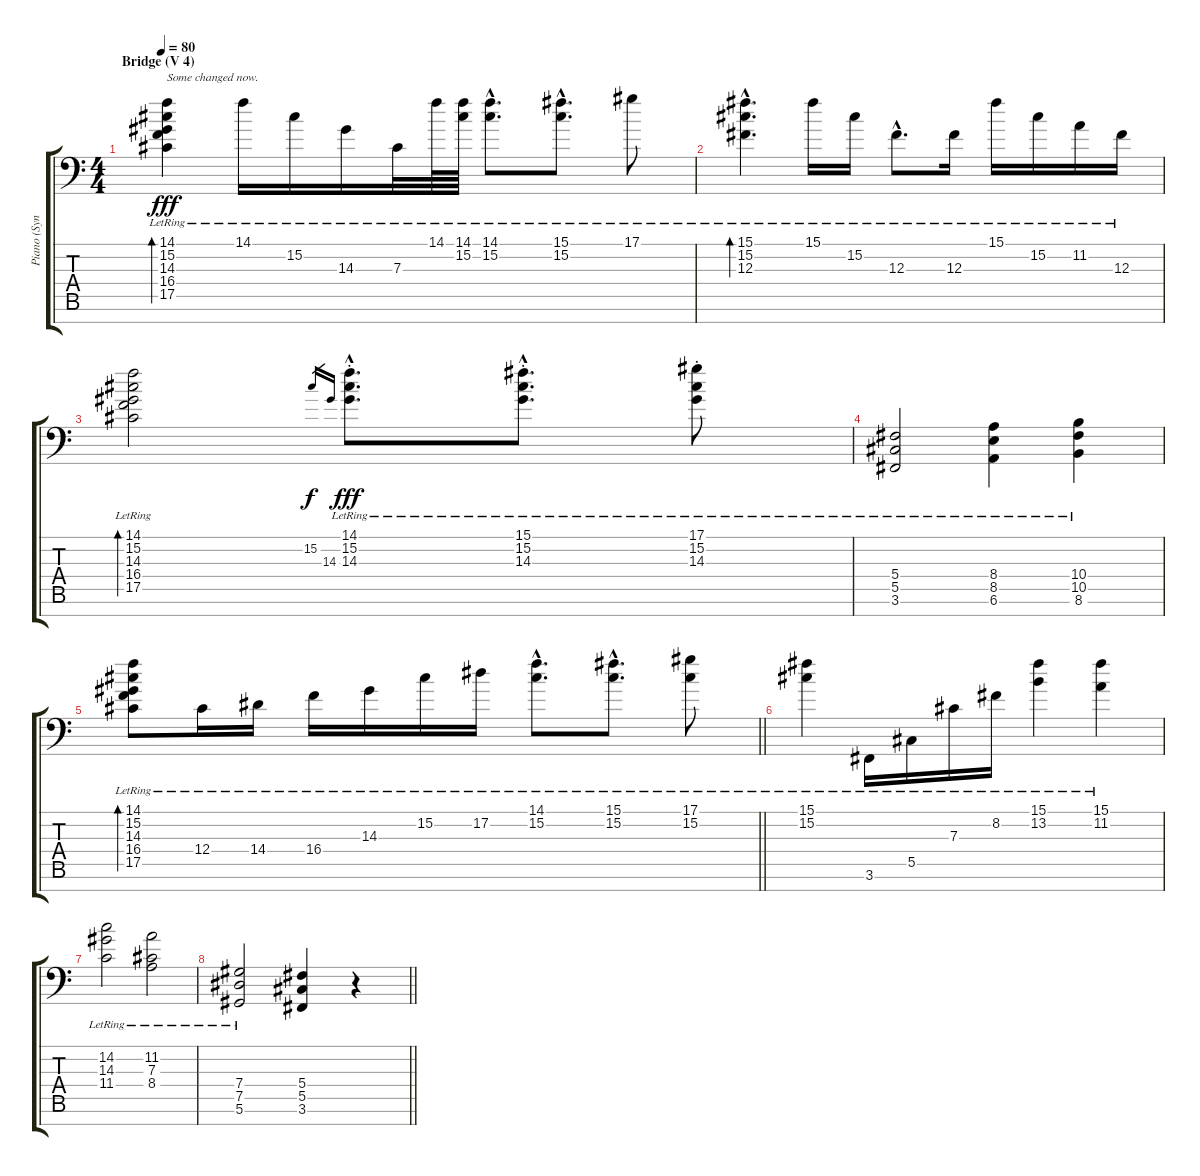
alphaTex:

\track ("Piano (Synth)" "Piano (Syn") {instrument brightacousticpiano}
\staff {score tabs}
\tuning (Eb4 Bb3 Gb3 Db3 Ab2 Eb2 Bb1) {hide}
\ts (4 4)
\section ("" "Bridge (V 4)")
\tempo 80
\clef f4
\ks c
(14.1{lr} 15.2{lr} 14.3{lr} 16.4{lr} 17.5{lr}).4{bd 60 txt "Some changed now." dy fff} 14.1{lr}.16 15.2{lr}.16 14.3{lr}.16 7.3{lr}.32 14.1{lr}.64 (14.1{lr} 15.2{lr}).64 (14.1{hac lr} 15.2{hac lr}).8{d} (15.1{hac lr} 15.2{hac lr}).8{d} 17.1{lr}.8 |
(15.1{hac lr} 15.2{hac lr} 12.3{hac lr}).4{d bd 60} 15.1{lr}.16 15.2{lr}.16 12.3{hac lr}.8{d} 12.3{lr}.16 15.1{lr}.16 15.2{lr}.16 11.2{lr}.16 12.3{lr}.16 |
(14.1{lr} 15.2{lr} 14.3{lr} 16.4{lr} 17.5{lr}).2{bd 60} 15.2.16{gr dy f} 14.3.16{gr} (14.1{hac st lr} 15.2{hac st lr} 14.3{hac st lr}).8{d dy fff} (15.1{hac st lr} 15.2{hac st lr} 14.3{hac st}).8{d} (17.1{st lr} 15.2{st lr} 14.3{st}).8 |
(5.4{lr} 5.5{lr} 3.6{lr}).2 (8.4{lr} 8.5{lr} 6.6{lr}).4 (10.4{lr} 10.5{lr} 8.6{lr}).4 |
\barLineRight lightlight
(14.1{lr} 15.2{lr} 14.3{lr} 16.4{lr} 17.5{lr}).8{bd 60} 12.4{lr}.16 14.4{lr}.16 16.4{lr}.16 14.3{lr}.16 15.2{lr}.16 17.2{lr}.16 (14.1{hac lr} 15.2{hac lr}).8{d} (15.1{hac lr} 15.2{hac lr}).8{d} (17.1{lr} 15.2{lr}).8 |
(15.1{lr} 15.2{lr}).4 3.6{lr}.16 5.5{lr}.16 7.3{lr}.16 8.2{lr}.16 (15.1{lr} 13.2{lr}).4 (15.1{lr} 11.2{lr}).4 |
(14.2{lr} 14.3{lr} 11.4{lr}).2 (11.2{lr} 7.3{lr} 8.4{lr}).2 |
\barLineRight lightlight
(7.4{lr} 7.5{lr} 5.6{lr}).2 (5.4 5.5 3.6).4 r.4
